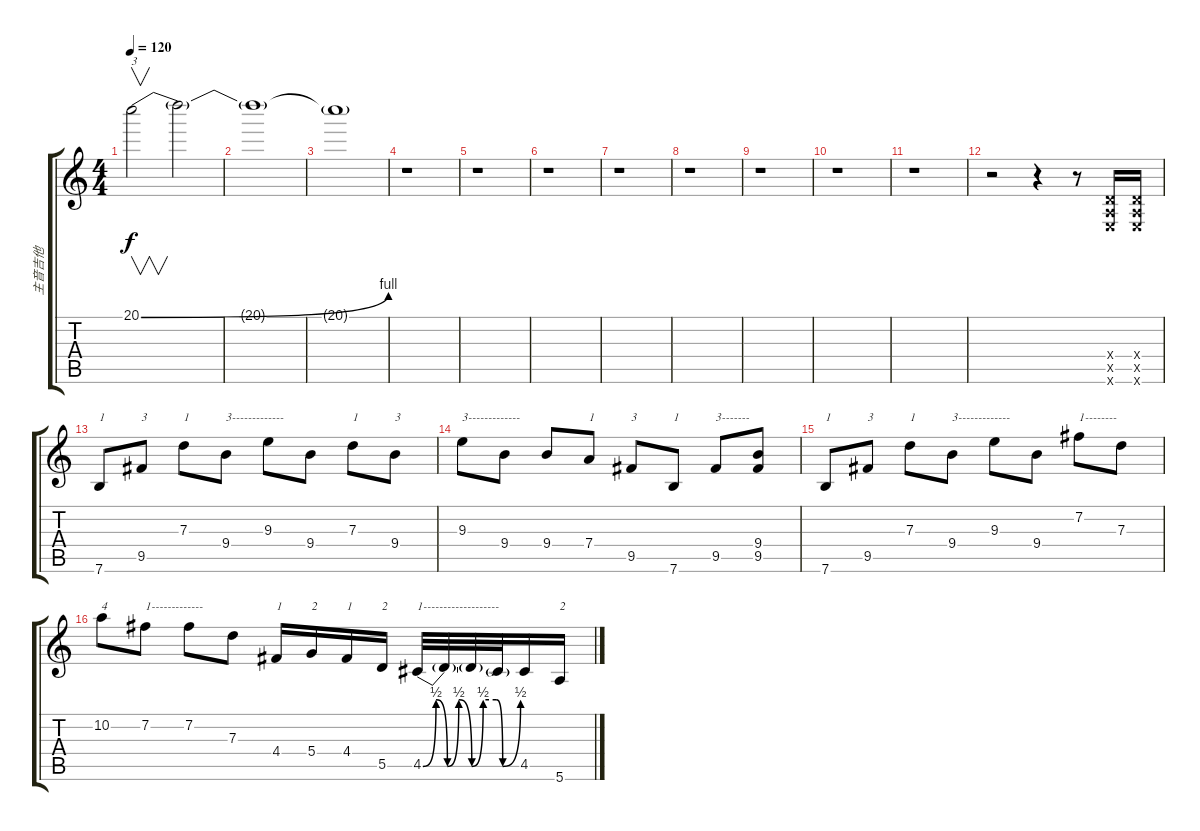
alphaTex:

\track ("主音吉他" "主音吉他") {instrument overdrivenguitar}
\staff {score tabs}
\tuning (E4 B3 G3 D3 A2 E2) {hide}
\ts (4 4)
\tempo 120
\clef g2
\ks c
20.1{be (bend 0 0 60 4)}.2{v txt "3" dy f} 20.1{t}.2 |
20.1{t}.1 |
20.1{t}.1 |
r.1 |
r.1 |
r.1 |
r.1 |
r.1 |
r.1 |
r.1 |
r.1 |
r.2 r.4 r.8 (0.4{x} 0.5{x} 0.6{x}).16 (0.4{x} 0.5{x} 0.6{x}).16 |
7.6.8{txt "1"} 9.5.8{txt "3"} 7.3.8{txt "1"} 9.4.8{txt "3-------------"} 9.3.8 9.4.8 7.3.8{txt "1"} 9.4.8{txt "3"} |
9.3.8{txt "3-------------"} 9.4.8 9.4.8 7.4.8{txt "1"} 9.5.8{txt "3"} 7.6.8{txt "1"} 9.5.8{txt "3-------"} (9.4 9.5).8 |
7.6.8{txt "1"} 9.5.8{txt "3"} 7.3.8{txt "1"} 9.4.8{txt "3-------------"} 9.3.8 9.4.8 7.2.8{txt "1--------"} 7.3.8 |
10.2.8{txt "4"} 7.2.8{txt "1-------------"} 7.2.8 7.3.8 4.4.16{txt "1"} 5.4.16{txt "2"} 4.4.16{txt "1"} 5.5.16{txt "2"} 4.5{be (custom 0 0 8 2 15 0 22 2 30 0 37 2 45 2 49 0 60 2)}.32{txt "1-------------------"} 4.5{t}.32 4.5{t}.32 4.5{t}.32 4.5.16 5.6.16{txt "2"}
